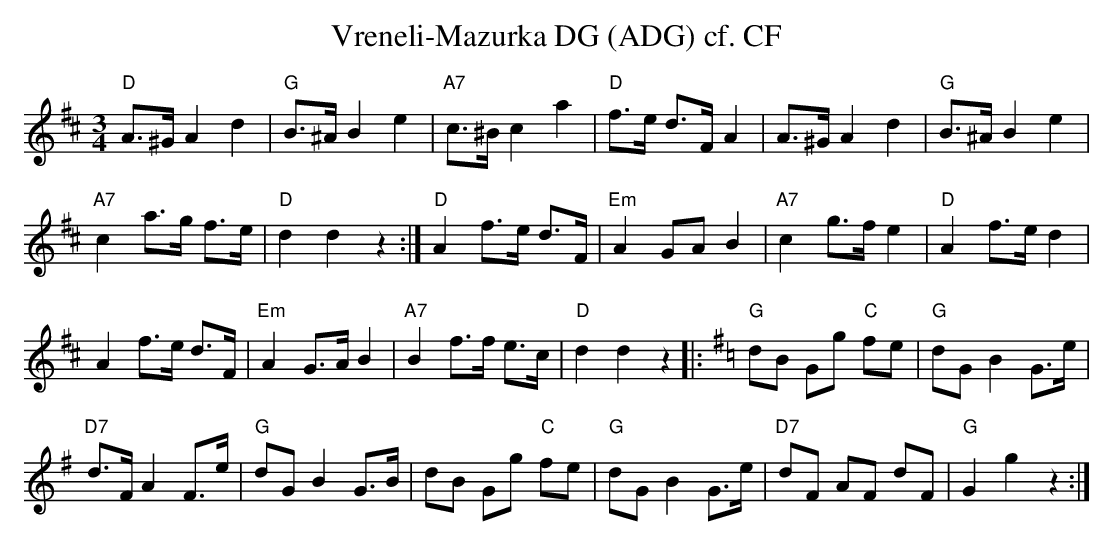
X:1
T:Vreneli-Mazurka DG (ADG) cf. CF
M:3/4
L:1/8
K:Dmaj%%MIDI gchordon
"D"A>^GA2d2 | "G"B>^AB2e2 | "A7"c>^Bc2a2 | "D"f>e d>FA2 | A>^GA2d2 | "G"B>^AB2e2 |
"A7"c2a>g f>e | "D"d2d2z2 :| "D"A2f>e d>F | "Em"A2GAB2 | "A7"c2g>fe2 | "D"A2f>ed2 |
A2f>e d>F | "Em"A2G>AB2 | "A7"B2f>f e>c | "D"d2d2z2 |: [K:Gmaj] "G"dB Gg "C"fe | "G"dGB2G>e |
"D7"d>FA2F>e | "G"dGB2G>B | dB Gg "C"fe | "G"dGB2G>e | "D7"dF AF dF | "G"G2g2z2 :|
